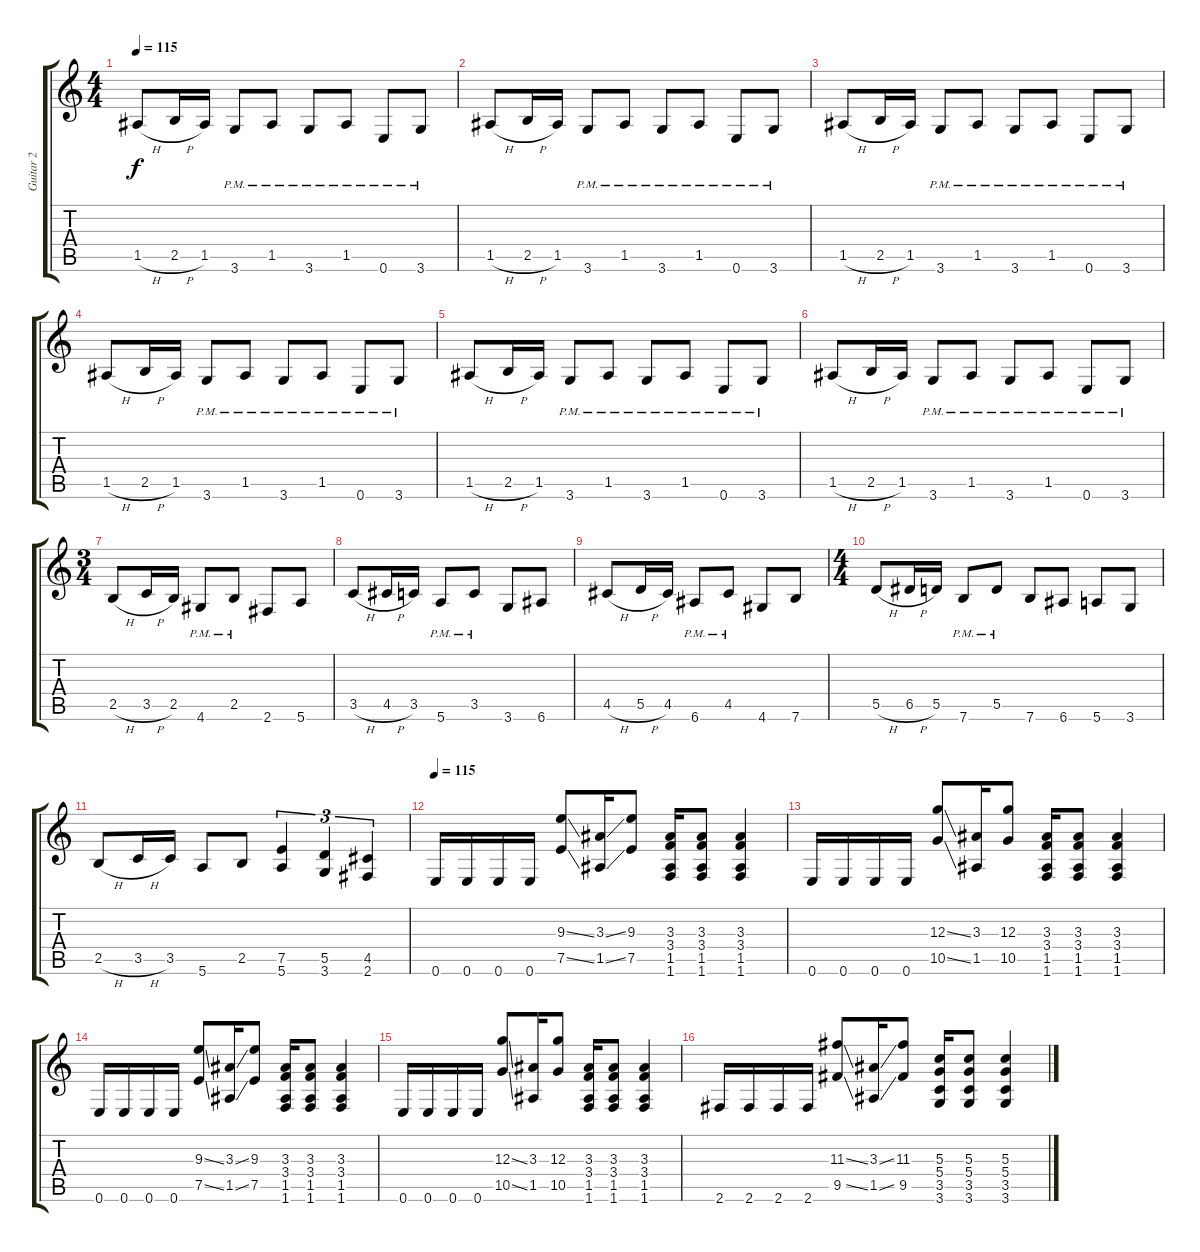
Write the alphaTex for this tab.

\track ("Guitar 2" "Guitar 2") {instrument distortionguitar}
\staff {score tabs}
\tuning (E4 B3 G3 D3 A2 E2) {hide}
\ts (4 4)
\tempo 115
\clef g2
\ks c
1.5{h}.8{dy f} 2.5{h}.16 1.5.16 3.6{pm}.8 1.5{pm}.8 3.6{pm}.8 1.5{pm}.8 0.6{pm}.8 3.6{pm}.8 |
1.5{h}.8 2.5{h}.16 1.5.16 3.6{pm}.8 1.5{pm}.8 3.6{pm}.8 1.5{pm}.8 0.6{pm}.8 3.6{pm}.8 |
1.5{h}.8 2.5{h}.16 1.5.16 3.6{pm}.8 1.5{pm}.8 3.6{pm}.8 1.5{pm}.8 0.6{pm}.8 3.6{pm}.8 |
1.5{h}.8 2.5{h}.16 1.5.16 3.6{pm}.8 1.5{pm}.8 3.6{pm}.8 1.5{pm}.8 0.6{pm}.8 3.6{pm}.8 |
1.5{h}.8 2.5{h}.16 1.5.16 3.6{pm}.8 1.5{pm}.8 3.6{pm}.8 1.5{pm}.8 0.6{pm}.8 3.6{pm}.8 |
1.5{h}.8 2.5{h}.16 1.5.16 3.6{pm}.8 1.5{pm}.8 3.6{pm}.8 1.5{pm}.8 0.6{pm}.8 3.6{pm}.8 |
\ts (3 4)
2.5{h}.8 3.5{h}.16 2.5.16 4.6{pm}.8 2.5{pm}.8 2.6.8 5.6.8 |
3.5{h}.8 4.5{h}.16 3.5.16 5.6{pm}.8 3.5{pm}.8 3.6.8 6.6.8 |
4.5{h}.8 5.5{h}.16 4.5.16 6.6{pm}.8 4.5{pm}.8 4.6.8 7.6.8 |
\ts (4 4)
5.5{h}.8 6.5{h}.16 5.5.16 7.6{pm}.8 5.5{pm}.8 7.6.8 6.6.8 5.6.8 3.6.8 |
2.5{h}.8 3.5{h}.16 3.5.16 5.6.8 2.5.8 (7.5 5.6).4{tu (3 2)} (5.5 3.6).4{tu (3 2)} (4.5 2.6).4{tu (3 2)} |
\tempo 115
0.6.16 0.6.16 0.6.16 0.6.16 (9.3{ss} 7.5{ss}).8 (3.3{ss} 1.5{ss}).16 (9.3 7.5).8 (3.3 3.4 1.5 1.6).16 (3.3 3.4 1.5 1.6).8 (3.3 3.4 1.5 1.6).4 |
0.6.16 0.6.16 0.6.16 0.6.16 (12.3{ss} 10.5{ss}).8 (3.3 1.5).16 (12.3 10.5).8 (3.3 3.4 1.5 1.6).16 (3.3 3.4 1.5 1.6).8 (3.3 3.4 1.5 1.6).4 |
0.6.16 0.6.16 0.6.16 0.6.16 (9.3{ss} 7.5{ss}).8 (3.3{ss} 1.5{ss}).16 (9.3 7.5).8 (3.3 3.4 1.5 1.6).16 (3.3 3.4 1.5 1.6).8 (3.3 3.4 1.5 1.6).4 |
0.6.16 0.6.16 0.6.16 0.6.16 (12.3{ss} 10.5{ss}).8 (3.3 1.5).16 (12.3 10.5).8 (3.3 3.4 1.5 1.6).16 (3.3 3.4 1.5 1.6).8 (3.3 3.4 1.5 1.6).4 |
2.6.16 2.6.16 2.6.16 2.6.16 (11.3{ss} 9.5{ss}).8 (3.3{ss} 1.5{ss}).16 (11.3 9.5).8 (5.3 5.4 3.5 3.6).16 (5.3 5.4 3.5 3.6).8 (5.3 5.4 3.5 3.6).4
